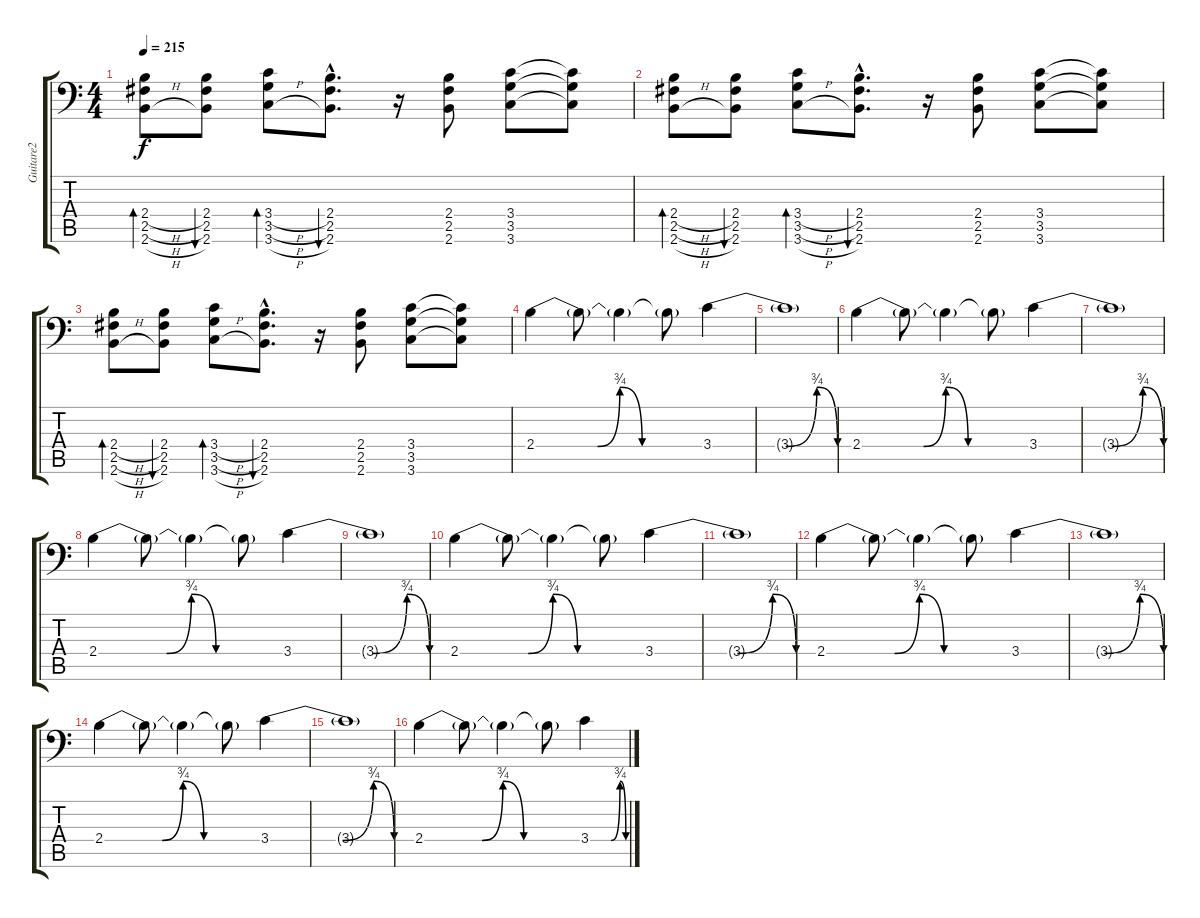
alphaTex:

\track ("Guitare2" "Guitare2") {instrument distortionguitar}
\staff {score tabs}
\tuning (E4 B3 G3 A2 E2 A1) {hide}
\ts (4 4)
\tempo 215
\clef f4
\ks c
(2.4{h} 2.5{h} 2.6{h}).8{bd 120 dy f} (2.4 2.5 2.6).8{bu 120} (3.4{h} 3.5{h} 3.6{h}).8{bd 120} (2.4{hac} 2.5{hac} 2.6{hac}).8{d bu 120} r.16 (2.4 2.5 2.6).8 (3.4 3.5 3.6).8 (3.4{t} 3.5{t} 3.6{t}).8 |
(2.4{h} 2.5{h} 2.6{h}).8{bd 120} (2.4 2.5 2.6).8{bu 120} (3.4{h} 3.5{h} 3.6{h}).8{bd 120} (2.4{hac} 2.5{hac} 2.6{hac}).8{d bu 120} r.16 (2.4 2.5 2.6).8 (3.4 3.5 3.6).8 (3.4{t} 3.5{t} 3.6{t}).8 |
(2.4{h} 2.5{h} 2.6{h}).8{bd 120} (2.4 2.5 2.6).8{bu 120} (3.4{h} 3.5{h} 3.6{h}).8{bd 120} (2.4{hac} 2.5{hac} 2.6{hac}).8{d bu 120} r.16 (2.4 2.5 2.6).8 (3.4 3.5 3.6).8 (3.4{t} 3.5{t} 3.6{t}).8 |
2.4{be (custom 0 0 22 0 30 3 38 0 60 0)}.4 2.4{t}.8 2.4{t}.4 2.4{t}.8 3.4{be (custom 0 0 15 0 35 0 50 3 60 0)}.4 |
3.4{t}.1 |
2.4{be (custom 0 0 22 0 30 3 38 0 60 0)}.4 2.4{t}.8 2.4{t}.4 2.4{t}.8 3.4{be (custom 0 0 15 0 35 0 50 3 60 0)}.4 |
3.4{t}.1 |
2.4{be (custom 0 0 22 0 30 3 38 0 60 0)}.4 2.4{t}.8 2.4{t}.4 2.4{t}.8 3.4{be (custom 0 0 15 0 35 0 50 3 60 0)}.4 |
3.4{t}.1 |
2.4{be (custom 0 0 22 0 30 3 38 0 60 0)}.4 2.4{t}.8 2.4{t}.4 2.4{t}.8 3.4{be (custom 0 0 15 0 35 0 50 3 60 0)}.4 |
3.4{t}.1 |
2.4{be (custom 0 0 22 0 30 3 38 0 60 0)}.4 2.4{t}.8 2.4{t}.4 2.4{t}.8 3.4{be (custom 0 0 15 0 35 0 50 3 60 0)}.4 |
3.4{t}.1 |
2.4{be (custom 0 0 22 0 30 3 38 0 60 0)}.4 2.4{t}.8 2.4{t}.4 2.4{t}.8 3.4{be (custom 0 0 15 0 35 0 50 3 60 0)}.4 |
3.4{t}.1 |
2.4{be (custom 0 0 22 0 30 3 38 0 60 0)}.4 2.4{t}.8 2.4{t}.4 2.4{t}.8 3.4{be (custom 0 0 15 0 35 0 50 3 60 0)}.4
